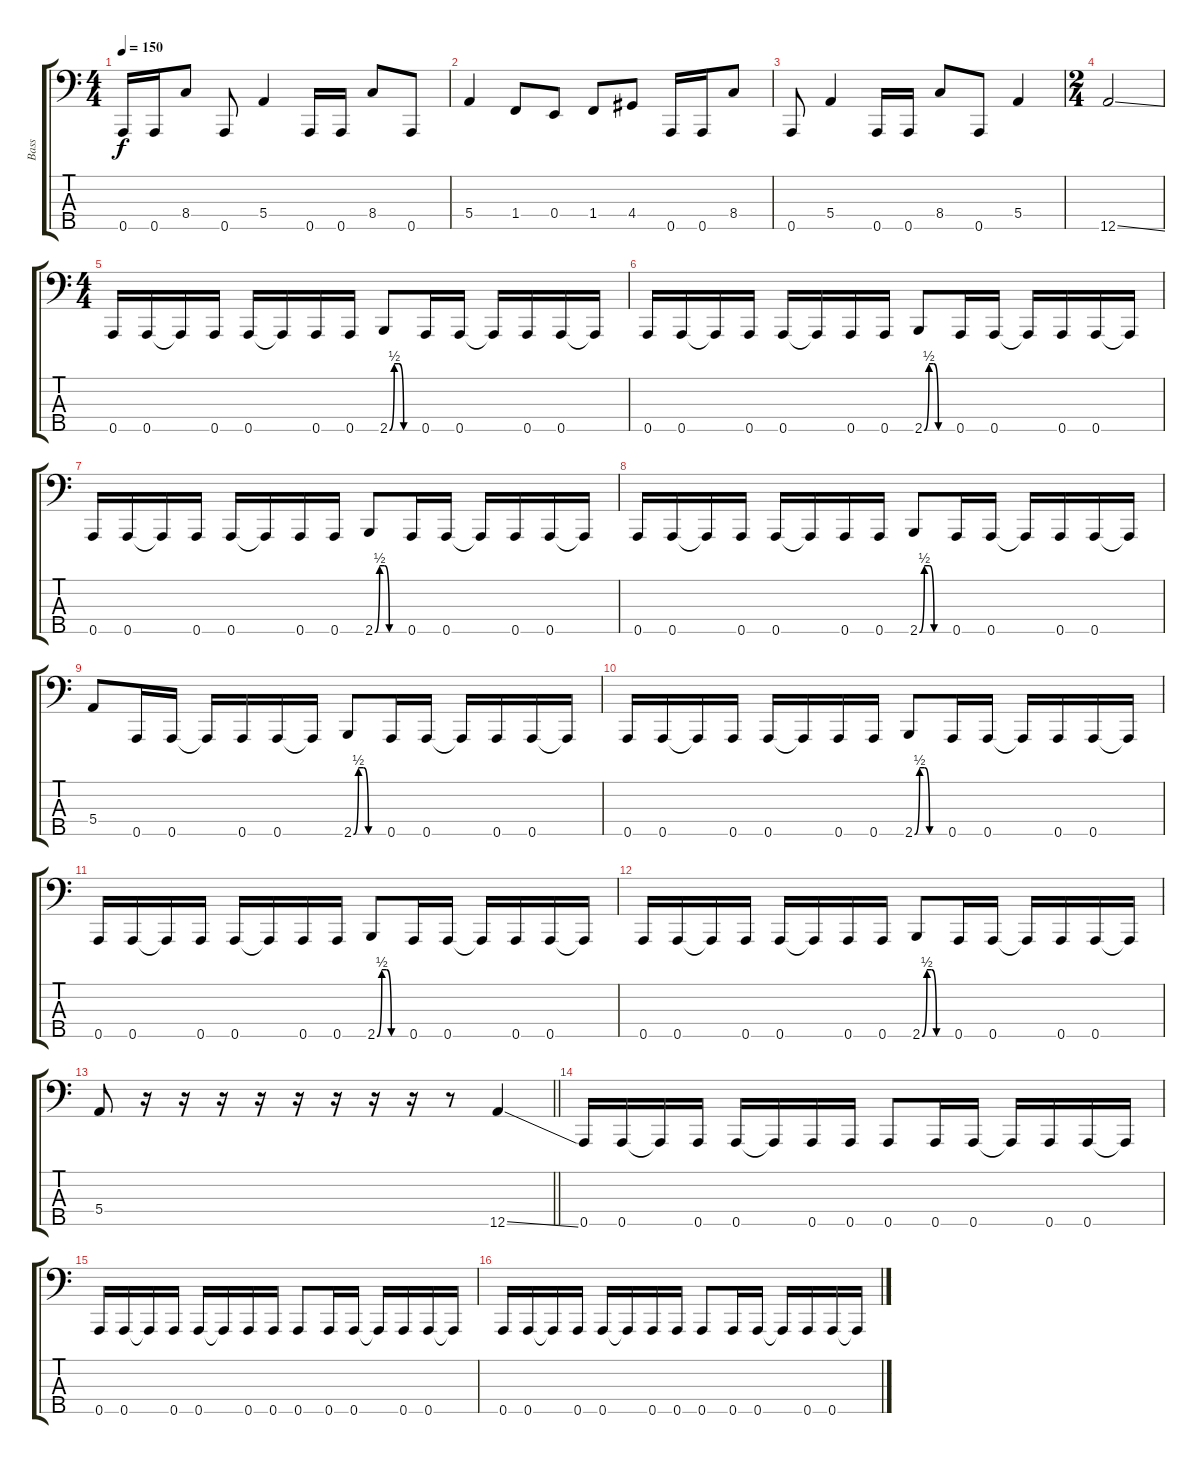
\track ("Bass" "Bass") {instrument electricbasspick}
\staff {score tabs}
\tuning (G2 D2 A1 E1 A0) {hide}
\ts (4 4)
\tempo 150
\clef f4
\ks c
0.5.16{dy f} 0.5.16 8.4.8 0.5.8 5.4.4 0.5.16 0.5.16 8.4.8 0.5.8 |
5.4.4 1.4.8 0.4.8 1.4.8 4.4.8 0.5.16 0.5.16 8.4.8 |
0.5.8 5.4.4 0.5.16 0.5.16 8.4.8 0.5.8 5.4.4 |
\ts (2 4)
12.5{ss}.2 |
\ts (4 4)
0.5.16 0.5.16 0.5{t}.16 0.5.16 0.5.16 0.5{t}.16 0.5.16 0.5.16 2.5{be (custom 0 0 10 2 20 2 30 0 60 0)}.8 0.5.16 0.5.16 0.5{t}.16 0.5.16 0.5.16 0.5{t}.16 |
0.5.16 0.5.16 0.5{t}.16 0.5.16 0.5.16 0.5{t}.16 0.5.16 0.5.16 2.5{be (custom 0 0 10 2 20 2 30 0 60 0)}.8 0.5.16 0.5.16 0.5{t}.16 0.5.16 0.5.16 0.5{t}.16 |
0.5.16 0.5.16 0.5{t}.16 0.5.16 0.5.16 0.5{t}.16 0.5.16 0.5.16 2.5{be (custom 0 0 10 2 20 2 30 0 60 0)}.8 0.5.16 0.5.16 0.5{t}.16 0.5.16 0.5.16 0.5{t}.16 |
0.5.16 0.5.16 0.5{t}.16 0.5.16 0.5.16 0.5{t}.16 0.5.16 0.5.16 2.5{be (custom 0 0 10 2 20 2 30 0 60 0)}.8 0.5.16 0.5.16 0.5{t}.16 0.5.16 0.5.16 0.5{t}.16 |
5.4.8 0.5.16 0.5.16 0.5{t}.16 0.5.16 0.5.16 0.5{t}.16 2.5{be (custom 0 0 10 2 20 2 30 0 60 0)}.8 0.5.16 0.5.16 0.5{t}.16 0.5.16 0.5.16 0.5{t}.16 |
0.5.16 0.5.16 0.5{t}.16 0.5.16 0.5.16 0.5{t}.16 0.5.16 0.5.16 2.5{be (custom 0 0 10 2 20 2 30 0 60 0)}.8 0.5.16 0.5.16 0.5{t}.16 0.5.16 0.5.16 0.5{t}.16 |
0.5.16 0.5.16 0.5{t}.16 0.5.16 0.5.16 0.5{t}.16 0.5.16 0.5.16 2.5{be (custom 0 0 10 2 20 2 30 0 60 0)}.8 0.5.16 0.5.16 0.5{t}.16 0.5.16 0.5.16 0.5{t}.16 |
0.5.16 0.5.16 0.5{t}.16 0.5.16 0.5.16 0.5{t}.16 0.5.16 0.5.16 2.5{be (custom 0 0 10 2 20 2 30 0 60 0)}.8 0.5.16 0.5.16 0.5{t}.16 0.5.16 0.5.16 0.5{t}.16 |
\barLineRight lightlight
5.4.8 r.16 r.16 r.16 r.16 r.16 r.16 r.16 r.16 r.8 12.5{ss}.4 |
0.5.16 0.5.16 0.5{t}.16 0.5.16 0.5.16 0.5{t}.16 0.5.16 0.5.16 0.5.8 0.5.16 0.5.16 0.5{t}.16 0.5.16 0.5.16 0.5{t}.16 |
0.5.16 0.5.16 0.5{t}.16 0.5.16 0.5.16 0.5{t}.16 0.5.16 0.5.16 0.5.8 0.5.16 0.5.16 0.5{t}.16 0.5.16 0.5.16 0.5{t}.16 |
0.5.16 0.5.16 0.5{t}.16 0.5.16 0.5.16 0.5{t}.16 0.5.16 0.5.16 0.5.8 0.5.16 0.5.16 0.5{t}.16 0.5.16 0.5.16 0.5{t}.16
